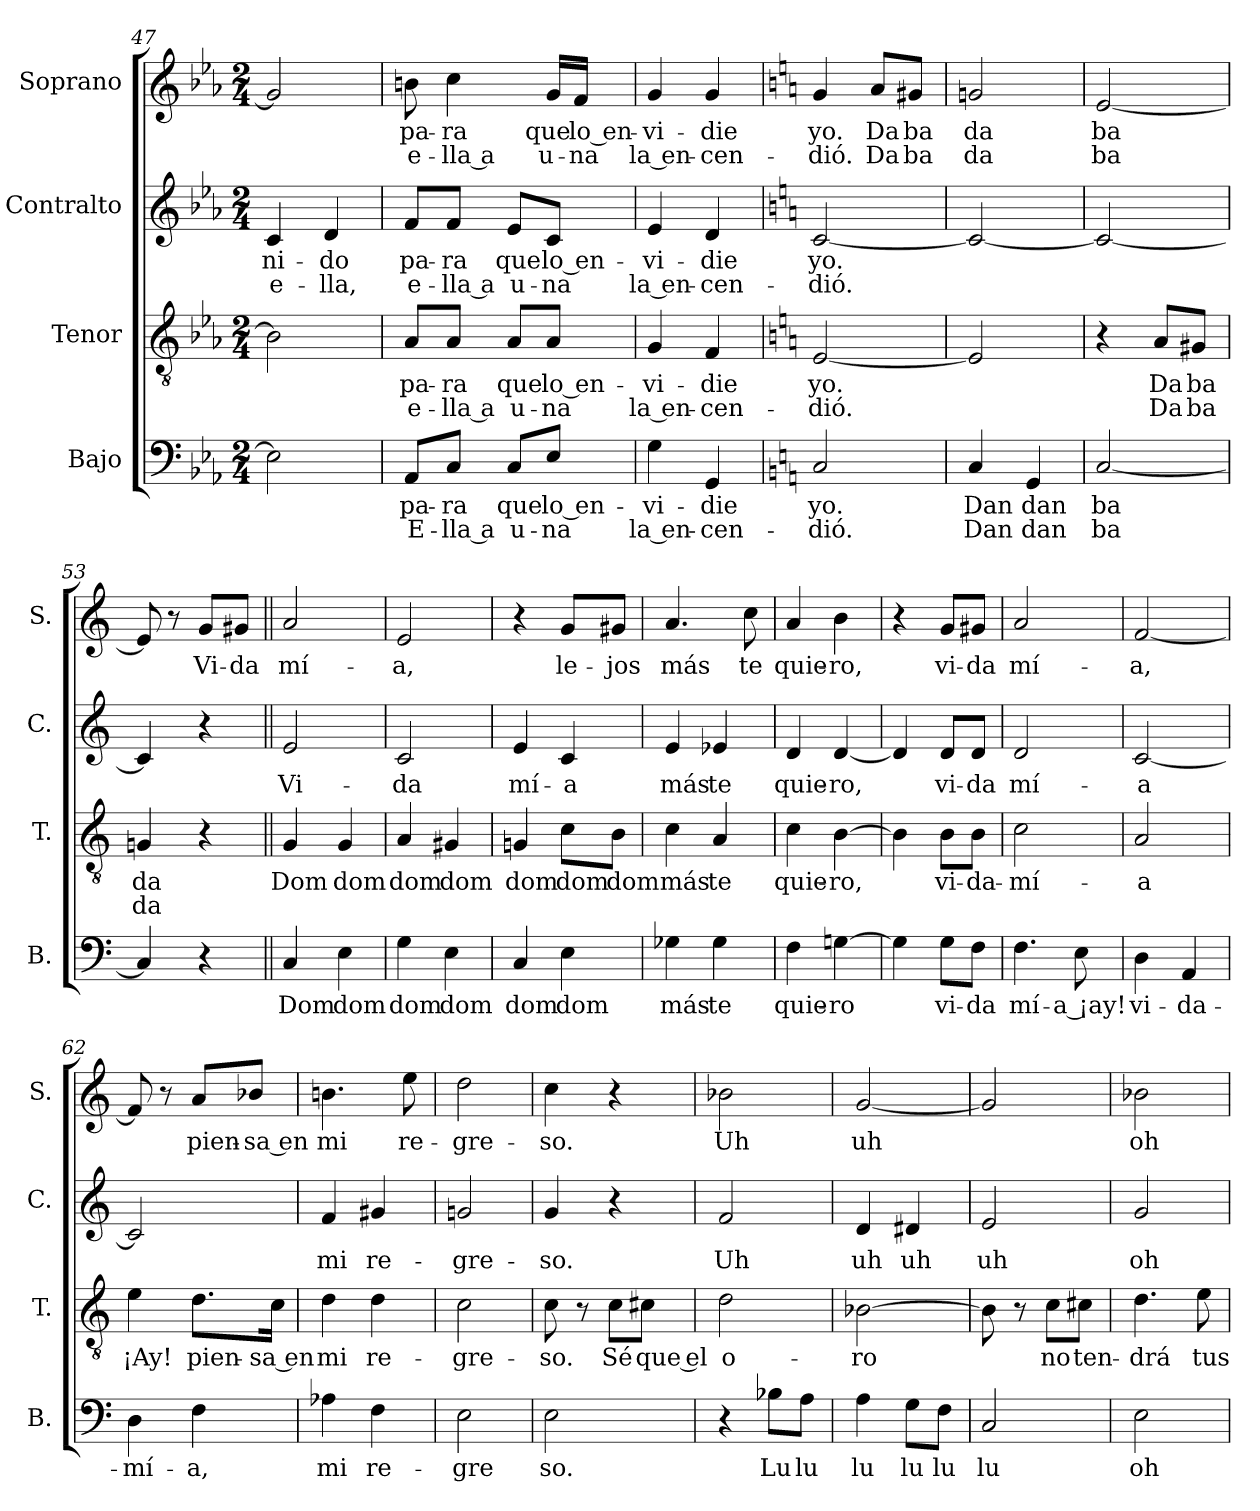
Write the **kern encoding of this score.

**kern	**text	**text	**kern	**text	**text	**kern	**text	**text	**kern	**text	**text
*part4	*part4	*part4	*part3	*part3	*part3	*part2	*part2	*part2	*part1	*part1	*part1
*staff4	*staff4	*staff4	*staff3	*staff3	*staff3	*staff2	*staff2	*staff2	*staff1	*staff1	*staff1
*I"Bajo	*	*	*I"Tenor	*	*	*I"Contralto	*	*	*I"Soprano	*	*
*I'B.	*	*	*I'T.	*	*	*I'C.	*	*	*I'S.	*	*
*clefF4	*	*	*clefGv2	*	*	*clefG2	*	*	*clefG2	*	*
*k[b-e-a-]	*	*	*k[b-e-a-]	*	*	*k[b-e-a-]	*	*	*k[b-e-a-]	*	*
*M2/4	*	*	*M2/4	*	*	*M2/4	*	*	*M2/4	*	*
=47	=47	=47	=47	=47	=47	=47	=47	=47	=47	=47	=47
!	!	!	!	!	!	!	!LO:LY:b	!LO:LY:b	!	!	!
2E-\]	.	.	2B-\]	.	.	4c/	ni-	e-	2g/]	.	.
!	!	!	!	!	!	!	!LO:LY:b	!LO:LY:b	!	!	!
.	.	.	.	.	.	4d/	-do	-lla,	.	.	.
=48	=48	=48	=48	=48	=48	=48	=48	=48	=48	=48	=48
!	!LO:LY:b	!LO:LY:b	!	!LO:LY:b	!LO:LY:b	!	!LO:LY:b	!LO:LY:b	!	!LO:LY:b	!LO:LY:b
8AA-/L	pa-	E-	8A-/L	pa-	e-	8f/L	pa-	e-	8bn\	pa-	e-
!	!LO:LY:b	!LO:LY:b	!	!LO:LY:b	!LO:LY:b	!	!LO:LY:b	!LO:LY:b	!	!LO:LY:b	!LO:LY:b
8C/J	-ra	-lla a	8A-/J	-ra	-lla a	8f/J	-ra	-lla a	4cc\	-ra	-lla a
!	!LO:LY:b	!LO:LY:b	!	!LO:LY:b	!LO:LY:b	!	!LO:LY:b	!LO:LY:b	!	!	!
8C/L	que	u-	8A-/L	que	u-	8e-/L	que	u-	.	.	.
!	!LO:LY:b	!LO:LY:b	!	!LO:LY:b	!LO:LY:b	!	!LO:LY:b	!LO:LY:b	!	!LO:LY:b	!LO:LY:b
8E-/J	lo en-	-na	8A-/J	lo en-	-na	8c/J	lo en-	-na	16g/LL	que	u-
!	!	!	!	!	!	!	!	!	!	!LO:LY:b	!LO:LY:b
.	.	.	.	.	.	.	.	.	16f/JJ	lo en-	-na
=49	=49	=49	=49	=49	=49	=49	=49	=49	=49	=49	=49
!	!LO:LY:b	!LO:LY:b	!	!LO:LY:b	!LO:LY:b	!	!LO:LY:b	!LO:LY:b	!	!LO:LY:b	!LO:LY:b
4G\	-vi-	la en-	4G/	-vi-	la en-	4e-/	-vi-	la en-	4g/	-vi-	la en-
!	!LO:LY:b	!LO:LY:b	!	!LO:LY:b	!LO:LY:b	!	!LO:LY:b	!LO:LY:b	!	!LO:LY:b	!LO:LY:b
4GG/	-die	-cen-	4F/	-die	-cen-	4d/	-die	-cen-	4g/	-die	-cen-
=50	=50	=50	=50	=50	=50	=50	=50	=50	=50	=50	=50
*k[]	*	*	*k[]	*	*	*k[]	*	*	*k[]	*	*
!	!LO:LY:b	!LO:LY:b	!	!LO:LY:b	!LO:LY:b	!	!LO:LY:b	!LO:LY:b	!	!LO:LY:b	!LO:LY:b
2C/	yo.	-dió.	[2E/	yo.	-dió.	[2c/	yo.	-dió.	4g/	yo.	-dió.
!	!	!	!	!	!	!	!	!	!	!LO:LY:b	!LO:LY:b
.	.	.	.	.	.	.	.	.	8a/L	Da	Da
!	!	!	!	!	!	!	!	!	!	!LO:LY:b	!LO:LY:b
.	.	.	.	.	.	.	.	.	8g#X/J	ba	ba
!!LO:PB:g=z
=51	=51	=51	=51	=51	=51	=51	=51	=51	=51	=51	=51
!	!LO:LY:b	!LO:LY:b	!	!	!	!	!	!	!	!LO:LY:b	!LO:LY:b
4C/	Dan	Dan	2E/]	.	.	2c/_	.	.	2gn/	da	da
!	!LO:LY:b	!LO:LY:b	!	!	!	!	!	!	!	!	!
4GG/	dan	dan	.	.	.	.	.	.	.	.	.
=52	=52	=52	=52	=52	=52	=52	=52	=52	=52	=52	=52
!	!LO:LY:b	!LO:LY:b	!	!	!	!	!	!	!	!LO:LY:b	!LO:LY:b
[2C/	ba	ba	4r	.	.	2c/_	.	.	[2e/	ba	ba
!	!	!	!	!LO:LY:b	!LO:LY:b	!	!	!	!	!	!
.	.	.	8A/L	Da	Da	.	.	.	.	.	.
!	!	!	!	!LO:LY:b	!LO:LY:b	!	!	!	!	!	!
.	.	.	8G#X/J	ba	ba	.	.	.	.	.	.
=53	=53	=53	=53	=53	=53	=53	=53	=53	=53	=53	=53
!	!	!	!	!LO:LY:b	!LO:LY:b	!	!	!	!	!	!
4C/]	.	.	4Gn/	da	da	4c/]	.	.	8e/]	.	.
.	.	.	.	.	.	.	.	.	8r	.	.
!	!	!	!	!	!	!	!	!	!	!LO:LY:b	!
4r	.	.	4r	.	.	4r	.	.	8g/L	Vi-	.
!	!	!	!	!	!	!	!	!	!	!LO:LY:b	!
.	.	.	.	.	.	.	.	.	8g#X/J	-da	.
=54||	=54||	=54||	=54||	=54||	=54||	=54||	=54||	=54||	=54||	=54||	=54||
!	!LO:LY:b	!	!	!LO:LY:b	!	!	!LO:LY:b	!	!	!LO:LY:b	!
4C/	Dom	.	4G/	Dom	.	2e/	Vi-	.	2a/	mí-	.
!	!LO:LY:b	!	!	!LO:LY:b	!	!	!	!	!	!	!
4E\	dom	.	4G/	dom	.	.	.	.	.	.	.
=55	=55	=55	=55	=55	=55	=55	=55	=55	=55	=55	=55
!	!LO:LY:b	!	!	!LO:LY:b	!	!	!LO:LY:b	!	!	!LO:LY:b	!
4G\	dom	.	4A/	dom	.	2c/	-da	.	2e/	-a,	.
!	!LO:LY:b	!	!	!LO:LY:b	!	!	!	!	!	!	!
4E\	dom	.	4G#X/	dom	.	.	.	.	.	.	.
=56	=56	=56	=56	=56	=56	=56	=56	=56	=56	=56	=56
!	!LO:LY:b	!	!	!LO:LY:b	!	!	!LO:LY:b	!	!	!	!
4C/	dom	.	4Gn/	dom	.	4e/	mí-	.	4r	.	.
!	!LO:LY:b	!	!	!LO:LY:b	!	!	!LO:LY:b	!	!	!LO:LY:b	!
4E\	dom	.	8c\L	dom	.	4c/	-a	.	8g/L	le-	.
!	!	!	!	!LO:LY:b	!	!	!	!	!	!LO:LY:b	!
.	.	.	8B\J	dom	.	.	.	.	8g#X/J	-jos	.
=57	=57	=57	=57	=57	=57	=57	=57	=57	=57	=57	=57
!	!LO:LY:b	!	!	!LO:LY:b	!	!	!LO:LY:b	!	!	!LO:LY:b	!
4G-X\	más	.	4c\	más	.	4e/	más	.	4.a/	más	.
!	!LO:LY:b	!	!	!LO:LY:b	!	!	!LO:LY:b	!	!	!	!
4G-\	te	.	4A/	te	.	4e-X/	te	.	.	.	.
!	!	!	!	!	!	!	!	!	!	!LO:LY:b	!
.	.	.	.	.	.	.	.	.	8cc\	te	.
=58	=58	=58	=58	=58	=58	=58	=58	=58	=58	=58	=58
!	!LO:LY:b	!	!	!LO:LY:b	!	!	!LO:LY:b	!	!	!LO:LY:b	!
4F\	quie-	.	4c\	quie-	.	4d/	quie-	.	4a/	quie-	.
!	!LO:LY:b	!	!	!LO:LY:b	!	!	!LO:LY:b	!	!	!LO:LY:b	!
[4Gn\	-ro	.	[4B\	-ro,	.	[4d/	-ro,	.	4b\	-ro,	.
=59	=59	=59	=59	=59	=59	=59	=59	=59	=59	=59	=59
4G\]	.	.	4B\]	.	.	4d/]	.	.	4r	.	.
!	!LO:LY:b	!	!	!LO:LY:b	!	!	!LO:LY:b	!	!	!LO:LY:b	!
8G\L	vi-	.	8B\L	vi-	.	8d/L	vi-	.	8g/L	vi-	.
!	!LO:LY:b	!	!	!LO:LY:b	!	!	!LO:LY:b	!	!	!LO:LY:b	!
8F\J	-da	.	8B\J	-da-	.	8d/J	-da	.	8g#X/J	-da	.
=60	=60	=60	=60	=60	=60	=60	=60	=60	=60	=60	=60
!	!LO:LY:b	!	!	!LO:LY:b	!	!	!LO:LY:b	!	!	!LO:LY:b	!
4.F\	mí-	.	2c\	-mí-	.	2d/	mí-	.	2a/	mí-	.
!	!LO:LY:b	!	!	!	!	!	!	!	!	!	!
8E\	-a ¡ay!	.	.	.	.	.	.	.	.	.	.
=61	=61	=61	=61	=61	=61	=61	=61	=61	=61	=61	=61
!	!LO:LY:b	!	!	!LO:LY:b	!	!	!LO:LY:b	!	!	!LO:LY:b	!
4D\	vi-	.	2A/	-a	.	[2c/	-a	.	[2f/	-a,	.
!	!LO:LY:b	!	!	!	!	!	!	!	!	!	!
4AA/	-da-	.	.	.	.	.	.	.	.	.	.
!!LO:LB:g=z
=62	=62	=62	=62	=62	=62	=62	=62	=62	=62	=62	=62
!	!LO:LY:b	!	!	!LO:LY:b	!	!	!	!	!	!	!
4D\	-mí-	.	4e\	¡Ay!	.	2c/]	.	.	8f/]	.	.
.	.	.	.	.	.	.	.	.	8r	.	.
!	!LO:LY:b	!	!	!LO:LY:b	!	!	!	!	!	!LO:LY:b	!
4F\	-a,	.	8.d\L	pien-	.	.	.	.	8a/L	pien-	.
!	!	!	!	!	!	!	!	!	!	!LO:LY:b	!
.	.	.	.	.	.	.	.	.	8b-X/J	-sa en	.
!	!	!	!	!LO:LY:b	!	!	!	!	!	!	!
.	.	.	16c\Jk	-sa en	.	.	.	.	.	.	.
=63	=63	=63	=63	=63	=63	=63	=63	=63	=63	=63	=63
!	!LO:LY:b	!	!	!LO:LY:b	!	!	!LO:LY:b	!	!	!LO:LY:b	!
4A-X\	mi	.	4d\	mi	.	4f/	mi	.	4.bn\	mi	.
!	!LO:LY:b	!	!	!LO:LY:b	!	!	!LO:LY:b	!	!	!	!
4F\	re-	.	4d\	re-	.	4g#X/	re-	.	.	.	.
!	!	!	!	!	!	!	!	!	!	!LO:LY:b	!
.	.	.	.	.	.	.	.	.	8ee\	re-	.
=64	=64	=64	=64	=64	=64	=64	=64	=64	=64	=64	=64
!	!LO:LY:b	!	!	!LO:LY:b	!	!	!LO:LY:b	!	!	!LO:LY:b	!
2E\	-gre	.	2c\	-gre-	.	2gn/	-gre-	.	2dd\	-gre-	.
=65	=65	=65	=65	=65	=65	=65	=65	=65	=65	=65	=65
!	!LO:LY:b	!	!	!LO:LY:b	!	!	!LO:LY:b	!	!	!LO:LY:b	!
2E\	so.	.	8c\	-so.	.	4g/	-so.	.	4cc\	-so.	.
.	.	.	8r	.	.	.	.	.	.	.	.
!	!	!	!	!LO:LY:b	!	!	!	!	!	!	!
.	.	.	8c\L	Sé	.	4r	.	.	4r	.	.
!	!	!	!	!LO:LY:b	!	!	!	!	!	!	!
.	.	.	8c#X\J	que el	.	.	.	.	.	.	.
=66	=66	=66	=66	=66	=66	=66	=66	=66	=66	=66	=66
!	!	!	!	!LO:LY:b	!	!	!LO:LY:b	!	!	!LO:LY:b	!
4r	.	.	2d\	o-	.	2f/	Uh	.	2b-X\	Uh	.
!	!LO:LY:b	!	!	!	!	!	!	!	!	!	!
8B-X\L	Lu	.	.	.	.	.	.	.	.	.	.
!	!LO:LY:b	!	!	!	!	!	!	!	!	!	!
8A\J	lu	.	.	.	.	.	.	.	.	.	.
=67	=67	=67	=67	=67	=67	=67	=67	=67	=67	=67	=67
!	!LO:LY:b	!	!	!LO:LY:b	!	!	!LO:LY:b	!	!	!LO:LY:b	!
4A\	lu	.	[2B-X\	-ro	.	4d/	uh	.	[2g/	uh	.
!	!LO:LY:b	!	!	!	!	!	!LO:LY:b	!	!	!	!
8G\L	lu	.	.	.	.	4d#X/	uh	.	.	.	.
!	!LO:LY:b	!	!	!	!	!	!	!	!	!	!
8F\J	lu	.	.	.	.	.	.	.	.	.	.
=68	=68	=68	=68	=68	=68	=68	=68	=68	=68	=68	=68
!	!LO:LY:b	!	!	!	!	!	!LO:LY:b	!	!	!	!
2C/	lu	.	8B-\]	.	.	2e/	uh	.	2g/]	.	.
.	.	.	8r	.	.	.	.	.	.	.	.
!	!	!	!	!LO:LY:b	!	!	!	!	!	!	!
.	.	.	8c\L	no	.	.	.	.	.	.	.
!	!	!	!	!LO:LY:b	!	!	!	!	!	!	!
.	.	.	8c#X\J	ten-	.	.	.	.	.	.	.
=69	=69	=69	=69	=69	=69	=69	=69	=69	=69	=69	=69
!	!LO:LY:b	!	!	!LO:LY:b	!	!	!LO:LY:b	!	!	!LO:LY:b	!
2E\	oh	.	4.d\	-drá	.	2g/	oh	.	2b-X\	oh	.
!	!	!	!	!LO:LY:b	!	!	!	!	!	!	!
.	.	.	8e\	tus	.	.	.	.	.	.	.
=	=	=	=	=	=	=	=	=	=	=	=
*-	*-	*-	*-	*-	*-	*-	*-	*-	*-	*-	*-
